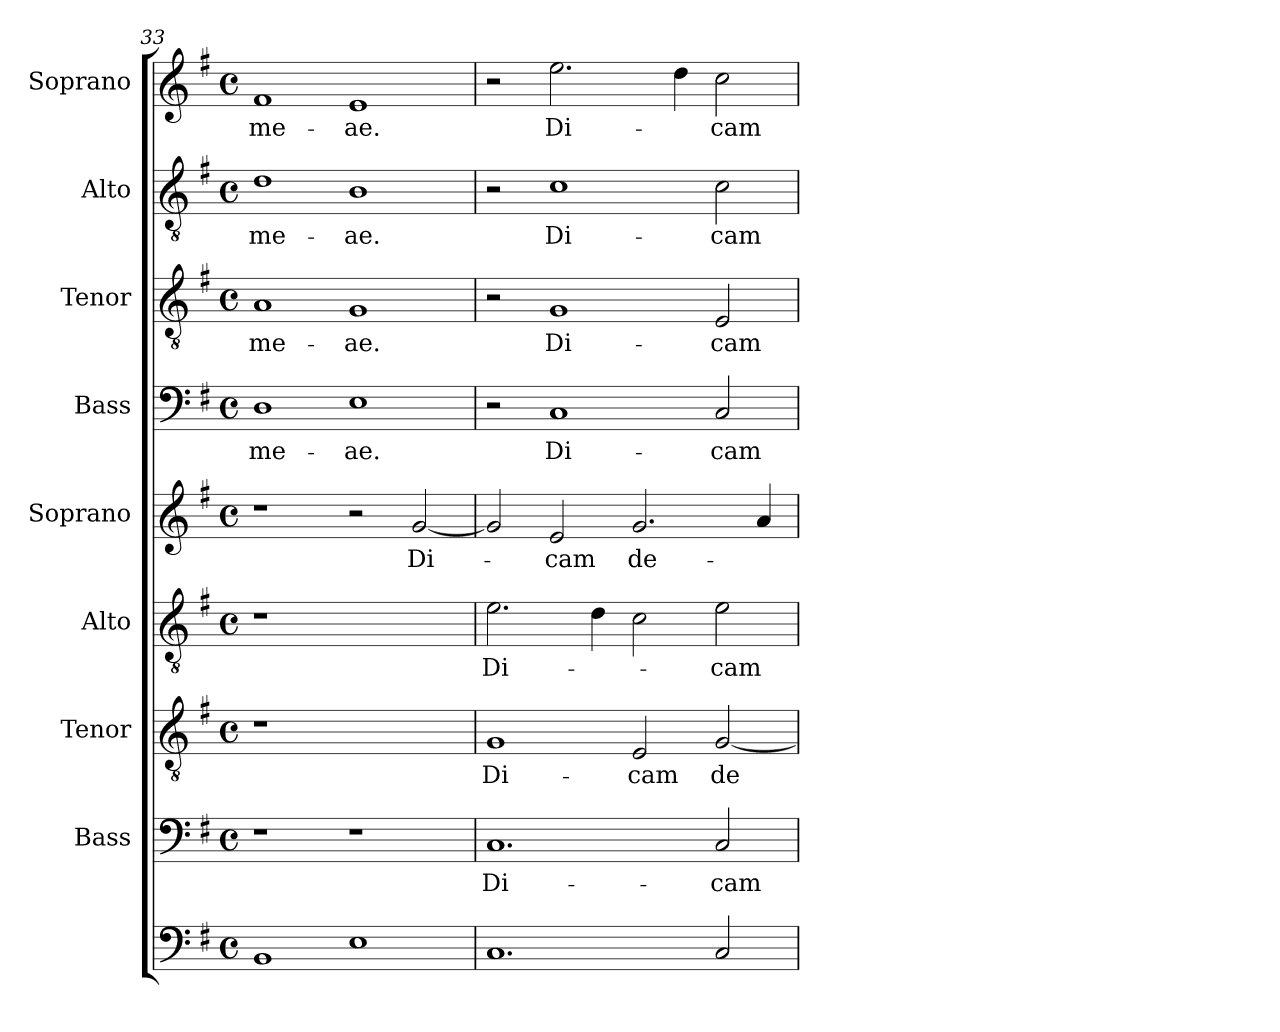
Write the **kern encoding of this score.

**kern	**kern	**text	**kern	**text	**kern	**text	**kern	**text	**kern	**text	**kern	**text	**kern	**text	**kern	**text
*part9	*part8	*part8	*part7	*part7	*part6	*part6	*part5	*part5	*part4	*part4	*part3	*part3	*part2	*part2	*part1	*part1
*staff9	*staff8	*staff8	*staff7	*staff7	*staff6	*staff6	*staff5	*staff5	*staff4	*staff4	*staff3	*staff3	*staff2	*staff2	*staff1	*staff1
*I""Violón y contrabajo"	*I"Bass	*	*I"Tenor	*	*I"Alto	*	*I"Soprano	*	*I"Bass	*	*I"Tenor	*	*I"Alto	*	*I"Soprano	*
*I'Cont.	*I'B.	*	*I'T.	*	*I'A.	*	*I'S.	*	*I'B.	*	*I'T.	*	*I'A.	*	*I'S.	*
*clefF4	*clefF4	*	*clefGv2	*	*clefGv2	*	*clefG2	*	*clefF4	*	*clefGv2	*	*clefGv2	*	*clefG2	*
*	*	*	*ITrd7c12	*	*ITrd7c12	*	*	*	*	*	*ITrd7c12	*	*ITrd7c12	*	*	*
*k[f#]	*k[f#]	*	*k[f#]	*	*k[f#]	*	*k[f#]	*	*k[f#]	*	*k[f#]	*	*k[f#]	*	*k[f#]	*
*G:	*G:	*	*G:	*	*G:	*	*G:	*	*G:	*	*G:	*	*G:	*	*G:	*
*M4/4	*M4/4	*	*M4/4	*	*M4/4	*	*M4/4	*	*M4/4	*	*M4/4	*	*M4/4	*	*M4/4	*
*met(c)	*met(c)	*	*met(c)	*	*met(c)	*	*met(c)	*	*met(c)	*	*met(c)	*	*met(c)	*	*met(c)	*
=33	=33	=33	=33	=33	=33	=33	=33	=33	=33	=33	=33	=33	=33	=33	=33	=33
!	!	!	!LO:N:vis=1	!	!LO:N:vis=1	!	!	!	!	!	!	!	!	!	!	!
!	!	!	!	!	!	!	!	!	!	!LO:LY:b:color=#000000	!	!	!	!	!	!
!	!	!	!	!	!	!	!	!	!	!	!	!LO:LY:b:color=#000000	!	!	!	!
!	!	!	!	!	!	!	!	!	!	!	!	!	!	!LO:LY:b:color=#000000	!	!
!	!	!	!	!	!	!	!	!	!	!	!	!	!	!	!	!LO:LY:b:color=#000000
1BBi	1r	.	1r	.	1r	.	1r	.	1Di	me-	1AAi	me-	1Di	me-	1f#i	me-
!	!	!	!	!	!	!	!	!	!	!LO:LY:b:color=#000000	!	!	!	!	!	!
!	!	!	!	!	!	!	!	!	!	!	!	!LO:LY:b:color=#000000	!	!	!	!
!	!	!	!	!	!	!	!	!	!	!	!	!	!	!LO:LY:b:color=#000000	!	!
!	!	!	!	!	!	!	!	!	!	!	!	!	!	!	!	!LO:LY:b:color=#000000
1Ei	1r	.	1ryy	.	1ryy	.	2r	.	1Ei	-ae.	1GGi	-ae.	1BBi	-ae.	1ei	-ae.
!	!	!	!	!	!	!	!	!LO:LY:b:color=#000000	!	!	!	!	!	!	!	!
.	.	.	.	.	.	.	[2gi/	Di-	.	.	.	.	.	.	.	.
!!LO:LB:g=z
=34	=34	=34	=34	=34	=34	=34	=34	=34	=34	=34	=34	=34	=34	=34	=34	=34
!	!	!LO:LY:b:color=#000000	!	!	!	!	!	!	!	!	!	!	!	!	!	!
!	!	!	!	!LO:LY:b:color=#000000	!	!	!	!	!	!	!	!	!	!	!	!
!	!	!	!	!	!	!LO:LY:b:color=#000000	!	!	!	!	!	!	!	!	!	!
1.Ci	1.Ci	Di-	1GGi	Di-	2.Ei\	Di-	2gi/]	.	2r	.	2r	.	2r	.	2r	.
!	!	!	!	!	!	!	!	!LO:LY:b:color=#000000	!	!	!	!	!	!	!	!
!	!	!	!	!	!	!	!	!	!	!LO:LY:b:color=#000000	!	!	!	!	!	!
!	!	!	!	!	!	!	!	!	!	!	!	!LO:LY:b:color=#000000	!	!	!	!
!	!	!	!	!	!	!	!	!	!	!	!	!	!	!LO:LY:b:color=#000000	!	!
!	!	!	!	!	!	!	!	!	!	!	!	!	!	!	!	!LO:LY:b:color=#000000
.	.	.	.	.	.	.	2ei/	-cam	1Ci	Di-	1GGi	Di-	1Ci	Di-	2.eei\	Di-
.	.	.	.	.	4Di\	.	.	.	.	.	.	.	.	.	.	.
!	!	!	!	!LO:LY:b:color=#000000	!	!	!	!	!	!	!	!	!	!	!	!
!	!	!	!	!	!	!	!	!LO:LY:b:color=#000000	!	!	!	!	!	!	!	!
.	.	.	2EEi/	-cam	2Ci\	.	2.gi/	de-	.	.	.	.	.	.	.	.
.	.	.	.	.	.	.	.	.	.	.	.	.	.	.	4ddi\	.
!	!	!LO:LY:b:color=#000000	!	!	!	!	!	!	!	!	!	!	!	!	!	!
!	!	!	!	!LO:LY:b:color=#000000	!	!	!	!	!	!	!	!	!	!	!	!
!	!	!	!	!	!	!LO:LY:b:color=#000000	!	!	!	!	!	!	!	!	!	!
!	!	!	!	!	!	!	!	!	!	!LO:LY:b:color=#000000	!	!	!	!	!	!
!	!	!	!	!	!	!	!	!	!	!	!	!LO:LY:b:color=#000000	!	!	!	!
!	!	!	!	!	!	!	!	!	!	!	!	!	!	!LO:LY:b:color=#000000	!	!
!	!	!	!	!	!	!	!	!	!	!	!	!	!	!	!	!LO:LY:b:color=#000000
2Ci/	2Ci/	-cam	[2GGi/	de-	2Ei\	-cam	.	.	2Ci/	-cam	2EEi/	-cam	2Ci\	-cam	2cci\	-cam
.	.	.	.	.	.	.	4ai/	.	.	.	.	.	.	.	.	.
=	=	=	=	=	=	=	=	=	=	=	=	=	=	=	=	=
*-	*-	*-	*-	*-	*-	*-	*-	*-	*-	*-	*-	*-	*-	*-	*-	*-
